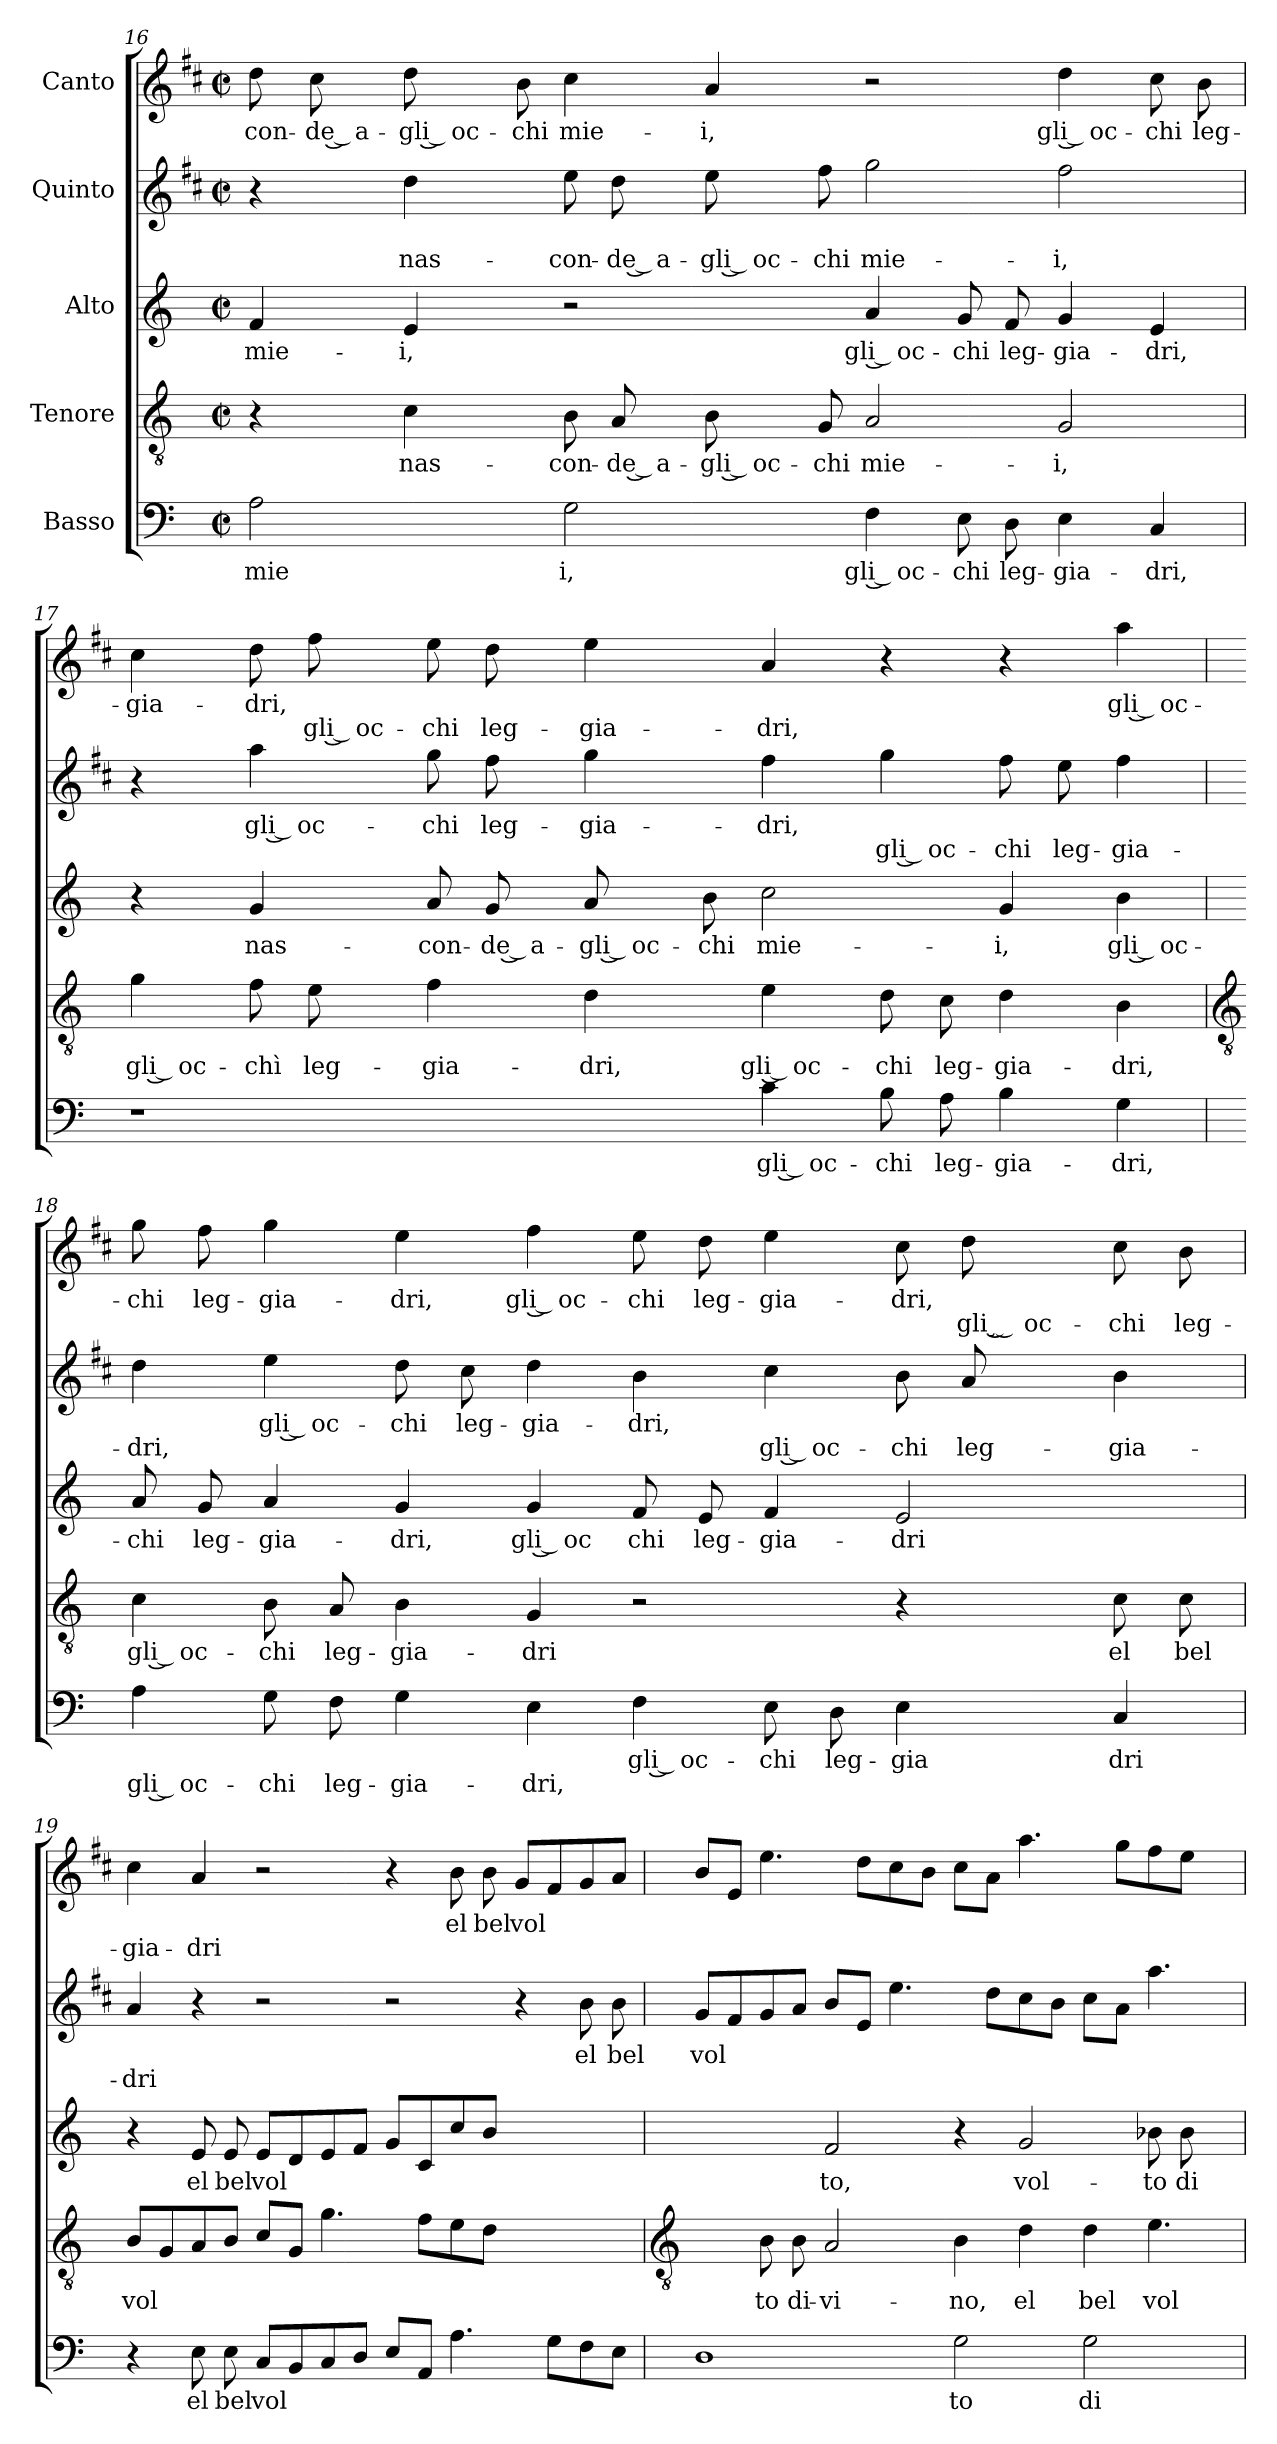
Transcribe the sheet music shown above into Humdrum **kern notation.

**kern	**text	**text	**kern	**text	**kern	**text	**kern	**text	**text	**kern	**text	**text
*part5	*part5	*part5	*part4	*part4	*part3	*part3	*part2	*part2	*part2	*part1	*part1	*part1
*staff5	*staff5	*staff5	*staff4	*staff4	*staff3	*staff3	*staff2	*staff2	*staff2	*staff1	*staff1	*staff1
*I"Basso	*	*	*I"Tenore	*	*I"Alto	*	*I"Quinto	*	*	*I"Canto	*	*
!!LO:LB:g=z
*clefF4	*	*	*clefGv2	*	*clefG2	*	*clefG2	*	*	*clefG2	*	*
*	*	*	*	*	*	*	*ITrd1c2	*	*	*ITrd1c2	*	*
*k[]	*	*	*k[]	*	*k[]	*	*k[]	*	*	*k[]	*	*
*C:	*	*	*C:	*	*C:	*	*C:	*	*	*C:	*	*
*M4/2	*	*	*M4/2	*	*M4/2	*	*M4/2	*	*	*M4/2	*	*
*met(c|)	*	*	*met(c|)	*	*met(c|)	*	*met(c|)	*	*	*met(c|)	*	*
=16	=16	=16	=16	=16	=16	=16	=16	=16	=16	=16	=16	=16
!	!LO:LY:b	!	!	!	!	!LO:LY:b	!	!	!	!	!LO:LY:b	!
2A	mie	.	4r	.	4f	mie-	4r	.	.	8cc	con-	.
!	!	!	!	!	!	!	!	!	!	!	!LO:LY:b	!
.	.	.	.	.	.	.	.	.	.	8b	-de͜ a-	.
!	!	!	!	!LO:LY:b	!	!LO:LY:b	!	!	!LO:LY:b	!	!LO:LY:b	!
.	.	.	4c	nas-	4e	-i,	4cc	.	nas-	8cc	-gli͜ oc-	.
!	!	!	!	!	!	!	!	!	!	!	!LO:LY:b	!
.	.	.	.	.	.	.	.	.	.	8a	-chi	.
!	!LO:LY:b	!	!	!LO:LY:b	!	!	!	!	!LO:LY:b	!	!LO:LY:b	!
2G	i,	.	8B	-con-	2r	.	8dd	.	-con-	4b	mie-	.
!	!	!	!	!LO:LY:b	!	!	!	!	!LO:LY:b	!	!	!
.	.	.	8A	-de͜ a-	.	.	8cc	.	-de͜ a-	.	.	.
!	!	!	!	!LO:LY:b	!	!	!	!	!LO:LY:b	!	!LO:LY:b	!
.	.	.	8B	-gli͜ oc-	.	.	8dd	.	-gli͜ oc-	4g	-i,	.
!	!	!	!	!LO:LY:b	!	!	!	!	!LO:LY:b	!	!	!
.	.	.	8G	-chi	.	.	8ee	.	-chi	.	.	.
!	!LO:LY:b	!	!	!LO:LY:b	!	!LO:LY:b	!	!	!LO:LY:b	!	!	!
4F	gli͜ oc-	.	2A	mie-	4a	gli͜ oc-	2ff	.	mie-	2r	.	.
!	!LO:LY:b	!	!	!	!	!LO:LY:b	!	!	!	!	!	!
8E	-chi	.	.	.	8g	-chi	.	.	.	.	.	.
!	!LO:LY:b	!	!	!	!	!LO:LY:b	!	!	!	!	!	!
8D	leg-	.	.	.	8f	leg-	.	.	.	.	.	.
!	!LO:LY:b	!	!	!LO:LY:b	!	!LO:LY:b	!	!	!LO:LY:b	!	!LO:LY:b	!
4E	-gia-	.	2G	-i,	4g	-gia-	2ee	.	-i,	4cc	gli͜ oc-	.
!	!LO:LY:b	!	!	!	!	!LO:LY:b	!	!	!	!	!LO:LY:b	!
4C	-dri,	.	.	.	4e	-dri,	.	.	.	8b	-chi	.
!	!	!	!	!	!	!	!	!	!	!	!LO:LY:b	!
.	.	.	.	.	.	.	.	.	.	8a	leg-	.
=17	=17	=17	=17	=17	=17	=17	=17	=17	=17	=17	=17	=17
!	!	!	!	!LO:LY:b	!	!	!	!	!	!	!LO:LY:b	!
1r	.	.	4g	gli͜ oc-	4r	.	4r	.	.	4b	-gia-	.
!	!	!	!	!LO:LY:b	!	!LO:LY:b	!	!LO:LY:b	!	!	!LO:LY:b	!
.	.	.	8f	-chì	4g	nas-	4gg	gli͜ oc-	.	8cc	-dri,	.
!	!	!	!	!LO:LY:b	!	!	!	!	!	!	!	!LO:LY:b
.	.	.	8e	leg-	.	.	.	.	.	8ee	.	gli͜ oc-
!	!	!	!	!LO:LY:b	!	!LO:LY:b	!	!LO:LY:b	!	!	!	!LO:LY:b
.	.	.	4f	-gia-	8a	-con-	8ff	-chi	.	8dd	.	-chi
!	!	!	!	!	!	!LO:LY:b	!	!LO:LY:b	!	!	!	!LO:LY:b
.	.	.	.	.	8g	-de͜ a-	8ee	leg-	.	8cc	.	leg-
!	!	!	!	!LO:LY:b	!	!LO:LY:b	!	!LO:LY:b	!	!	!	!LO:LY:b
.	.	.	4d	-dri,	8a	-gli͜ oc-	4ff	-gia-	.	4dd	.	-gia-
!	!	!	!	!	!	!LO:LY:b	!	!	!	!	!	!
.	.	.	.	.	8b	-chi	.	.	.	.	.	.
!	!LO:LY:b	!	!	!LO:LY:b	!	!LO:LY:b	!	!LO:LY:b	!	!	!	!LO:LY:b
4c	gli͜ oc-	.	4e	gli͜ oc-	2cc	mie-	4ee	-dri,	.	4g	.	-dri,
!	!LO:LY:b	!	!	!LO:LY:b	!	!	!	!	!LO:LY:b	!	!	!
8B	-chi	.	8d	-chi	.	.	4ff	.	gli͜ oc-	4r	.	.
!	!LO:LY:b	!	!	!LO:LY:b	!	!	!	!	!	!	!	!
8A	leg-	.	8c	leg-	.	.	.	.	.	.	.	.
!	!LO:LY:b	!	!	!LO:LY:b	!	!LO:LY:b	!	!	!LO:LY:b	!	!	!
4B	-gia-	.	4d	-gia-	4g	-i,	8ee	.	-chi	4r	.	.
!	!	!	!	!	!	!	!	!	!LO:LY:b	!	!	!
.	.	.	.	.	.	.	8dd	.	leg-	.	.	.
!	!LO:LY:b	!	!	!LO:LY:b	!	!LO:LY:b	!	!	!LO:LY:b	!	!LO:LY:b	!
4G	-dri,	.	4B	-dri,	4b	gli͜ oc-	4ee	.	-gia-	4gg	gli͜ oc-	.
!!LO:LB:g=z
=18	=18	=18	=18	=18	=18	=18	=18	=18	=18	=18	=18	=18
*	*	*	*clefGv2	*	*	*	*	*	*	*	*	*
!	!	!LO:LY:b	!	!LO:LY:b	!	!LO:LY:b	!	!	!LO:LY:b	!	!LO:LY:b	!
4A	.	gli͜ oc-	4c	gli͜ oc-	8a	-chi	4cc	.	-dri,	8ff	-chi	.
!	!	!	!	!	!	!LO:LY:b	!	!	!	!	!LO:LY:b	!
.	.	.	.	.	8g	leg-	.	.	.	8ee	leg-	.
!	!	!LO:LY:b	!	!LO:LY:b	!	!LO:LY:b	!	!LO:LY:b	!	!	!LO:LY:b	!
8G	.	-chi	8B	-chi	4a	-gia-	4dd	gli͜ oc-	.	4ff	-gia-	.
!	!	!LO:LY:b	!	!LO:LY:b	!	!	!	!	!	!	!	!
8F	.	leg-	8A	leg-	.	.	.	.	.	.	.	.
!	!	!LO:LY:b	!	!LO:LY:b	!	!LO:LY:b	!	!LO:LY:b	!	!	!LO:LY:b	!
4G	.	-gia-	4B	-gia-	4g	-dri,	8cc	-chi	.	4dd	-dri,	.
!	!	!	!	!	!	!	!	!LO:LY:b	!	!	!	!
.	.	.	.	.	.	.	8b	leg-	.	.	.	.
!	!	!LO:LY:b	!	!LO:LY:b	!	!LO:LY:b	!	!LO:LY:b	!	!	!LO:LY:b	!
4E	.	-dri,	4G	-dri	4g	gli͜ oc	4cc	-gia-	.	4ee	gli͜ oc-	.
!	!LO:LY:b	!	!	!	!	!LO:LY:b	!	!LO:LY:b	!	!	!LO:LY:b	!
4F	gli͜ oc-	.	2r	.	8f	chi	4a	-dri,	.	8dd	-chi	.
!	!	!	!	!	!	!LO:LY:b	!	!	!	!	!LO:LY:b	!
.	.	.	.	.	8e	leg-	.	.	.	8cc	leg-	.
!	!LO:LY:b	!	!	!	!	!LO:LY:b	!	!	!LO:LY:b	!	!LO:LY:b	!
8E	-chi	.	.	.	4f	-gia-	4b	.	gli͜ oc-	4dd	-gia-	.
!	!LO:LY:b	!	!	!	!	!	!	!	!	!	!	!
8D	leg-	.	.	.	.	.	.	.	.	.	.	.
!	!LO:LY:b	!	!	!	!	!LO:LY:b	!	!	!LO:LY:b	!	!LO:LY:b	!
4E	-gia	.	4r	.	2e	-dri	8a	.	-chi	8b	-dri,	.
!	!	!	!	!	!	!	!	!	!LO:LY:b	!	!	!LO:LY:b
.	.	.	.	.	.	.	8g	.	leg-	8cc	.	gli ̮ oc-
!	!LO:LY:b	!	!	!LO:LY:b	!	!	!	!	!LO:LY:b	!	!	!LO:LY:b
4C	dri	.	8c	el	.	.	4a	.	-gia-	8b	.	-chi
!	!	!	!	!LO:LY:b	!	!	!	!	!	!	!	!LO:LY:b
.	.	.	8c	bel	.	.	.	.	.	8a	.	leg-
=19	=19	=19	=19	=19	=19	=19	=19	=19	=19	=19	=19	=19
!	!	!	!	!LO:LY:b	!	!	!	!	!LO:LY:b	!	!	!LO:LY:b
4r	.	.	8BL	vol	4r	.	4g	.	-dri	4b	.	-gia-
.	.	.	8G	.	.	.	.	.	.	.	.	.
!	!LO:LY:b	!	!	!	!	!LO:LY:b	!	!	!	!	!	!LO:LY:b
8E	el	.	8A	.	8e	el	4r	.	.	4g	.	-dri
!	!LO:LY:b	!	!	!	!	!LO:LY:b	!	!	!	!	!	!
8E	bel	.	8BJ	.	8e	bel	.	.	.	.	.	.
!	!LO:LY:b	!	!	!	!	!LO:LY:b	!	!	!	!	!	!
8CL	vol	.	8cL	.	8eL	vol	2r	.	.	2r	.	.
8BB	.	.	8GJ	.	8d	.	.	.	.	.	.	.
8C	.	.	4.g	.	8e	.	.	.	.	.	.	.
8DJ	.	.	.	.	8fJ	.	.	.	.	.	.	.
8EL	.	.	.	.	8gL	.	2r	.	.	4r	.	.
8AAJ	.	.	8fL	.	8c	.	.	.	.	.	.	.
!	!	!	!	!	!	!	!	!	!	!	!LO:LY:b	!
4.A	.	.	8e	.	8cc	.	.	.	.	8a	el	.
!	!	!	!	!	!	!	!	!	!	!	!LO:LY:b	!
.	.	.	8dJ	.	8bJ	.	.	.	.	8a	bel	.
!	!	!	!	!	!	!	!	!	!	!	!LO:LY:b	!
.	.	.	[2cyy	.	[2ayy	.	4r	.	.	8fL	vol	.
8GL	.	.	.	.	.	.	.	.	.	8e	.	.
!	!	!	!	!	!	!	!	!LO:LY:b	!	!	!	!
8F	.	.	.	.	.	.	8a	el	.	8f	.	.
!	!	!	!	!	!	!	!	!LO:LY:b	!	!	!	!
8EJ	.	.	.	.	.	.	8a	bel	.	8gJ	.	.
!!LO:LB:g=z
=20	=20	=20	=20	=20	=20	=20	=20	=20	=20	=20	=20	=20
*	*	*	*clefGv2	*	*	*	*	*	*	*	*	*
!	!	!	!	!	!	!	!	!LO:LY:b	!	!	!	!
1D	.	.	4cyy]	.	2ayy]	.	8fL	vol	.	8aL	.	.
.	.	.	.	.	.	.	8e	.	.	8dJ	.	.
!	!	!	!	!LO:LY:b	!	!	!	!	!	!	!	!
.	.	.	8B	to	.	.	8f	.	.	4.dd	.	.
!	!	!	!	!LO:LY:b	!	!	!	!	!	!	!	!
.	.	.	8B	di-	.	.	8gJ	.	.	.	.	.
!	!	!	!	!LO:LY:b	!	!LO:LY:b	!	!	!	!	!	!
.	.	.	2A	-vi-	2f	to,	8aL	.	.	.	.	.
.	.	.	.	.	.	.	8dJ	.	.	8ccL	.	.
.	.	.	.	.	.	.	4.dd	.	.	8b	.	.
.	.	.	.	.	.	.	.	.	.	8aJ	.	.
!	!LO:LY:b	!	!	!LO:LY:b	!	!	!	!	!	!	!	!
2G	to	.	4B	-no,	4r	.	.	.	.	8bL	.	.
.	.	.	.	.	.	.	8ccL	.	.	8gJ	.	.
!	!	!	!	!LO:LY:b	!	!LO:LY:b	!	!	!	!	!	!
.	.	.	4d	el	2g	vol-	8b	.	.	4.gg	.	.
.	.	.	.	.	.	.	8aJ	.	.	.	.	.
!	!LO:LY:b	!	!	!LO:LY:b	!	!	!	!	!	!	!	!
2G	di	.	4d	bel	.	.	8bL	.	.	.	.	.
.	.	.	.	.	.	.	8gJ	.	.	8ffL	.	.
!	!	!	!	!LO:LY:b	!	!LO:LY:b	!	!	!	!	!	!
.	.	.	4.e	vol	8b-X	-to	4.gg	.	.	8ee	.	.
!	!	!	!	!	!	!LO:LY:b	!	!	!	!	!	!
.	.	.	.	.	8b-	di-	.	.	.	8ddJ	.	.
8ryy	.	.	.	.	8ryy	.	.	.	.	8ryy	.	.
=	=	=	=	=	=	=	=	=	=	=	=	=
*-	*-	*-	*-	*-	*-	*-	*-	*-	*-	*-	*-	*-
